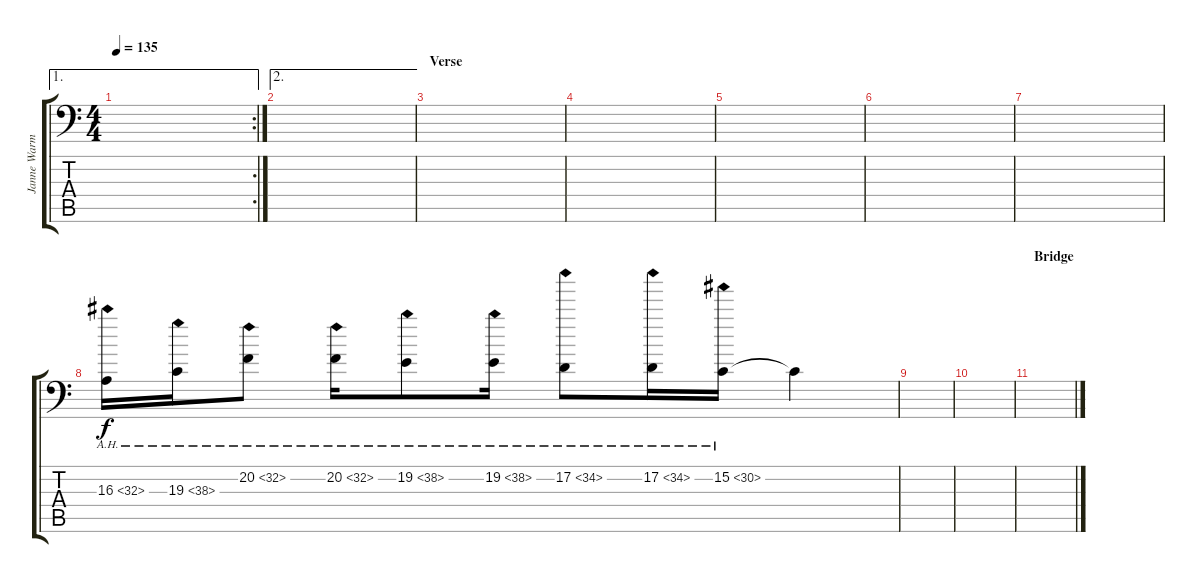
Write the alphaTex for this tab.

\track ("Janne Warman" "Janne Warm") {instrument brightacousticpiano}
\staff {score tabs}
\tuning (D3 A2 F2 C2 G1 D1) {hide}
\ae 1
\rc 2
\ts (4 4)
\tempo 135
\clef f4
\ks c
|
\ae 2
|
\section ("" "Verse")
|
|
|
|
|
16.3{ah 16}.16{dy f volume 13 instrument lead2sawtooth} 19.3{ah 19}.16 20.2{ah 12}.8 20.2{ah 12}.16 19.2{ah 19}.8 19.2{ah 19}.16 17.2{ah 17}.8 17.2{ah 17}.16 15.2{ah 15}.16 15.2{t}.4 |
|
|
\section ("" "Bridge")
